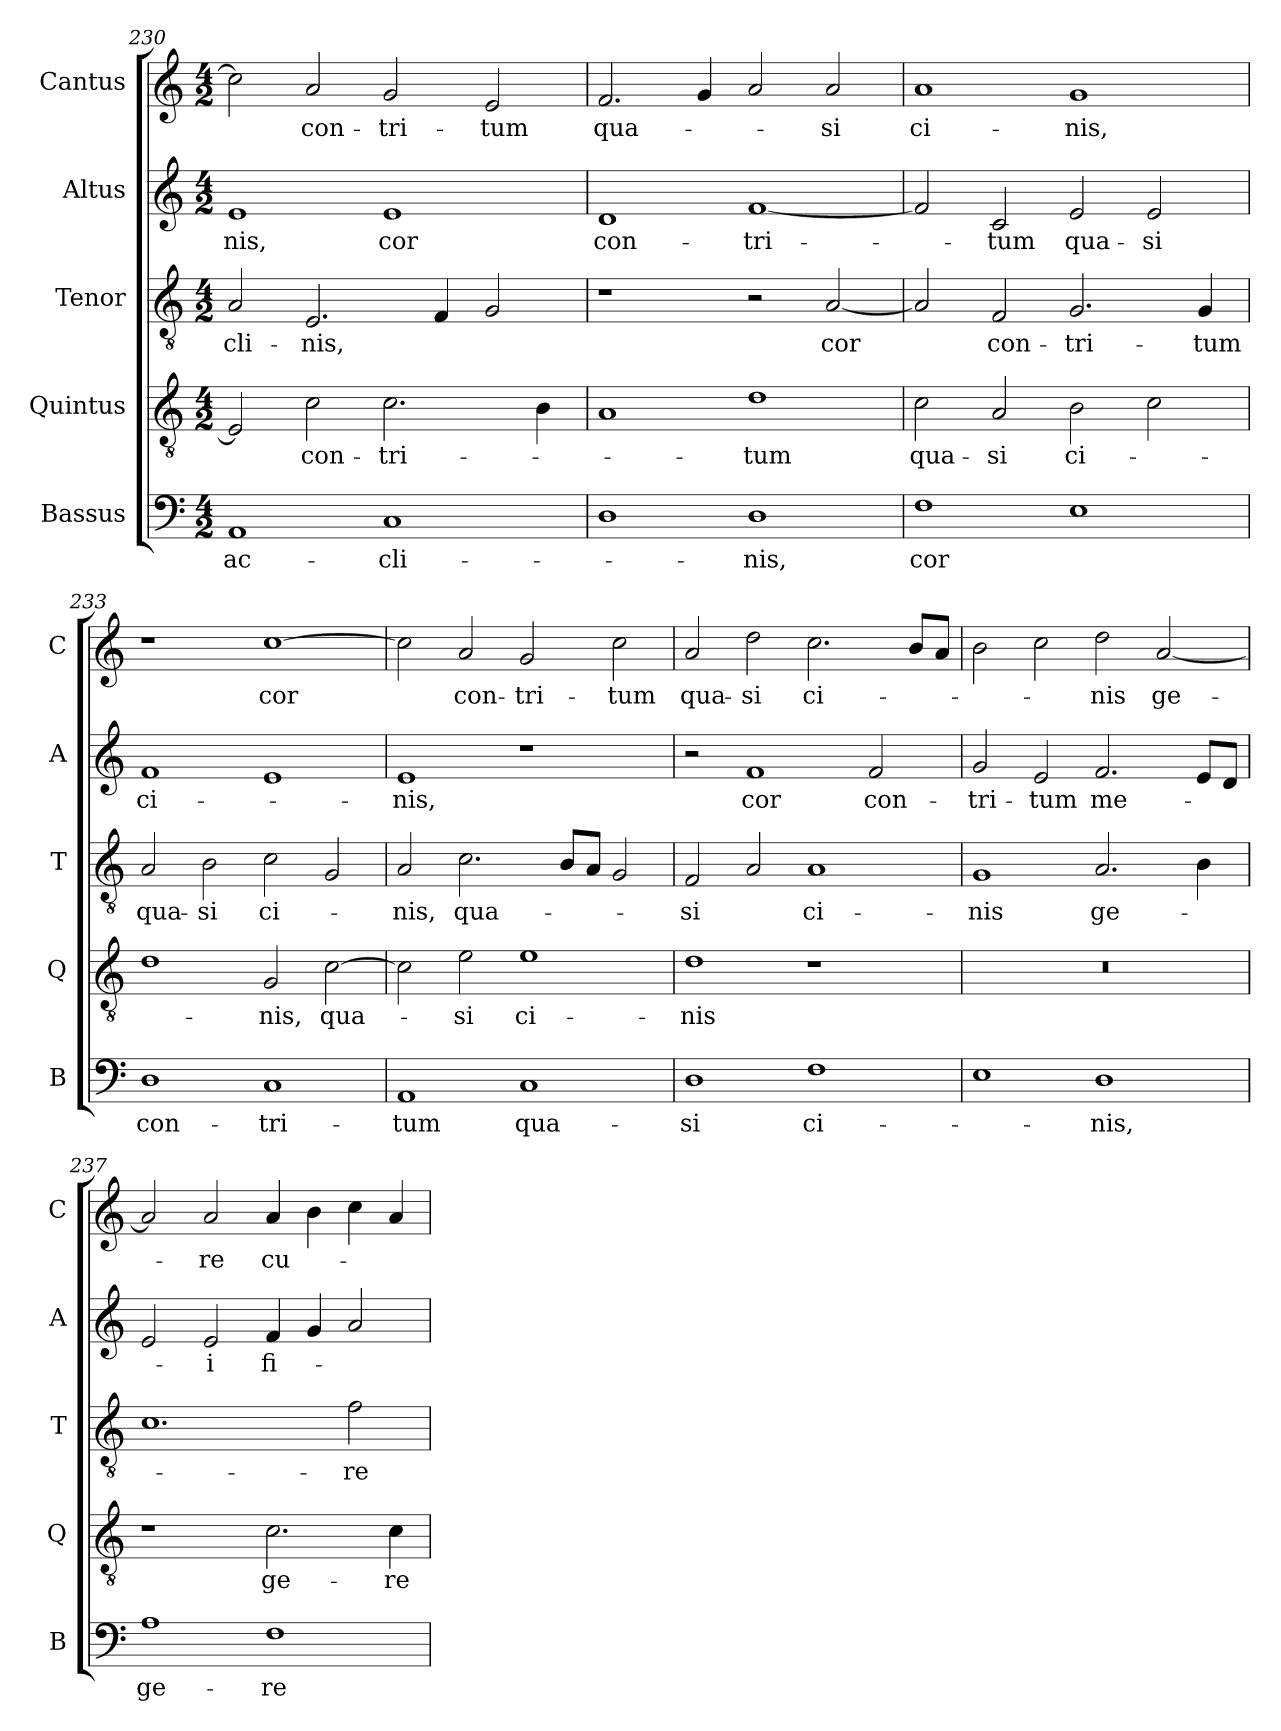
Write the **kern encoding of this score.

**kern	**text	**kern	**text	**kern	**text	**kern	**text	**kern	**text
*part5	*part5	*part4	*part4	*part3	*part3	*part2	*part2	*part1	*part1
*staff5	*staff5	*staff4	*staff4	*staff3	*staff3	*staff2	*staff2	*staff1	*staff1
*I"Bassus	*	*I"Quintus	*	*I"Tenor	*	*I"Altus	*	*I"Cantus	*
*I'B	*	*I'Q	*	*I'T	*	*I'A	*	*I'C	*
*clefF4	*	*clefGv2	*	*clefGv2	*	*clefG2	*	*clefG2	*
*k[]	*	*k[]	*	*k[]	*	*k[]	*	*k[]	*
*C:	*	*C:	*	*C:	*	*C:	*	*C:	*
*M4/2	*	*M4/2	*	*M4/2	*	*M4/2	*	*M4/2	*
=230	=230	=230	=230	=230	=230	=230	=230	=230	=230
!	!LO:LY:b	!	!	!	!	!	!	!	!
!	!	!	!	!	!LO:LY:b	!	!	!	!
!	!	!	!	!	!	!	!LO:LY:b	!	!
1AA	ac-	2E/]	.	2A/	-cli-	1e	-nis,	2cc\]	.
!	!	!	!LO:LY:b	!	!	!	!	!	!
!	!	!	!	!	!LO:LY:b	!	!	!	!
!	!	!	!	!	!	!	!	!	!LO:LY:b
.	.	2c\	con-	2.E/	-nis,	.	.	2a/	con-
!	!LO:LY:b	!	!	!	!	!	!	!	!
!	!	!	!LO:LY:b	!	!	!	!	!	!
!	!	!	!	!	!	!	!LO:LY:b	!	!
!	!	!	!	!	!	!	!	!	!LO:LY:b
1C	-cli-	2.c\	-tri-	.	.	1e	cor	2g/	-tri-
.	.	.	.	4F/	.	.	.	.	.
!	!	!	!	!	!	!	!	!	!LO:LY:b
.	.	.	.	2G/	.	.	.	2e/	-tum
.	.	4B\	.	.	.	.	.	.	.
!!LO:LB:g=z
=231	=231	=231	=231	=231	=231	=231	=231	=231	=231
!	!	!	!	!	!	!	!LO:LY:b	!	!
!	!	!	!	!	!	!	!	!	!LO:LY:b
1D	.	1A	.	1r	.	1d	con-	2.f/	qua-
.	.	.	.	.	.	.	.	4g/	.
!	!LO:LY:b	!	!	!	!	!	!	!	!
!	!	!	!LO:LY:b	!	!	!	!	!	!
!	!	!	!	!	!	!	!LO:LY:b	!	!
1D	-nis,	1d	-tum	2r	.	[1f	-tri-	2a/	.
!	!	!	!	!	!LO:LY:b	!	!	!	!
!	!	!	!	!	!	!	!	!	!LO:LY:b
.	.	.	.	[2A/	cor	.	.	2a/	-si
=232	=232	=232	=232	=232	=232	=232	=232	=232	=232
!	!LO:LY:b	!	!	!	!	!	!	!	!
!	!	!	!LO:LY:b	!	!	!	!	!	!
!	!	!	!	!	!	!	!	!	!LO:LY:b
1F	cor	2c\	qua-	2A/]	.	2f/]	.	1a	ci-
!	!	!	!LO:LY:b	!	!	!	!	!	!
!	!	!	!	!	!LO:LY:b	!	!	!	!
!	!	!	!	!	!	!	!LO:LY:b	!	!
.	.	2A/	-si	2F/	con-	2c/	-tum	.	.
!	!	!	!LO:LY:b	!	!	!	!	!	!
!	!	!	!	!	!LO:LY:b	!	!	!	!
!	!	!	!	!	!	!	!LO:LY:b	!	!
!	!	!	!	!	!	!	!	!	!LO:LY:b
1E	.	2B\	ci-	2.G/	-tri-	2e/	qua-	1g	-nis,
!	!	!	!	!	!	!	!LO:LY:b	!	!
.	.	2c\	.	.	.	2e/	-si	.	.
!	!	!	!	!	!LO:LY:b	!	!	!	!
.	.	.	.	4G/	-tum	.	.	.	.
=233	=233	=233	=233	=233	=233	=233	=233	=233	=233
!	!LO:LY:b	!	!	!	!	!	!	!	!
!	!	!	!	!	!LO:LY:b	!	!	!	!
!	!	!	!	!	!	!	!LO:LY:b	!	!
1D	con-	1d	.	2A/	qua-	1f	ci-	1r	.
!	!	!	!	!	!LO:LY:b	!	!	!	!
.	.	.	.	2B\	-si	.	.	.	.
!	!LO:LY:b	!	!	!	!	!	!	!	!
!	!	!	!LO:LY:b	!	!	!	!	!	!
!	!	!	!	!	!LO:LY:b	!	!	!	!
!	!	!	!	!	!	!	!	!	!LO:LY:b
1C	-tri-	2G/	-nis,	2c\	ci-	1e	.	[1cc	cor
!	!	!	!LO:LY:b	!	!	!	!	!	!
.	.	[2c\	qua-	2G/	.	.	.	.	.
=234	=234	=234	=234	=234	=234	=234	=234	=234	=234
!	!LO:LY:b	!	!	!	!	!	!	!	!
!	!	!	!	!	!LO:LY:b	!	!	!	!
!	!	!	!	!	!	!	!LO:LY:b	!	!
1AA	-tum	2c\]	.	2A/	-nis,	1e	-nis,	2cc\]	.
!	!	!	!LO:LY:b	!	!	!	!	!	!
!	!	!	!	!	!LO:LY:b	!	!	!	!
!	!	!	!	!	!	!	!	!	!LO:LY:b
.	.	2e\	-si	2.c\	qua-	.	.	2a/	con-
!	!LO:LY:b	!	!	!	!	!	!	!	!
!	!	!	!LO:LY:b	!	!	!	!	!	!
!	!	!	!	!	!	!	!	!	!LO:LY:b
1C	qua-	1e	ci-	.	.	1r	.	2g/	-tri-
.	.	.	.	8B/L	.	.	.	.	.
.	.	.	.	8A/J	.	.	.	.	.
!	!	!	!	!	!	!	!	!	!LO:LY:b
.	.	.	.	2G/	.	.	.	2cc\	-tum
=235	=235	=235	=235	=235	=235	=235	=235	=235	=235
!	!LO:LY:b	!	!	!	!	!	!	!	!
!	!	!	!LO:LY:b	!	!	!	!	!	!
!	!	!	!	!	!LO:LY:b	!	!	!	!
!	!	!	!	!	!	!	!	!	!LO:LY:b
1D	-si	1d	-nis	2F/	-si	2r	.	2a/	qua-
!	!	!	!	!	!	!	!LO:LY:b	!	!
!	!	!	!	!	!	!	!	!	!LO:LY:b
.	.	.	.	2A/	.	1f	cor	2dd\	-si
!	!LO:LY:b	!	!	!	!	!	!	!	!
!	!	!	!	!	!LO:LY:b	!	!	!	!
!	!	!	!	!	!	!	!	!	!LO:LY:b
1F	ci-	1r	.	1A	ci-	.	.	2.cc\	ci-
!	!	!	!	!	!	!	!LO:LY:b	!	!
.	.	.	.	.	.	2f/	con-	.	.
.	.	.	.	.	.	.	.	8b/L	.
.	.	.	.	.	.	.	.	8a/J	.
!!LO:LB:g=z
=236	=236	=236	=236	=236	=236	=236	=236	=236	=236
!	!	!	!	!	!LO:LY:b	!	!	!	!
!	!	!	!	!	!	!	!LO:LY:b	!	!
1E	.	0r	.	1G	-nis	2g/	-tri-	2b\	.
!	!	!	!	!	!	!	!LO:LY:b	!	!
.	.	.	.	.	.	2e/	-tum	2cc\	.
!	!LO:LY:b	!	!	!	!	!	!	!	!
!	!	!	!	!	!LO:LY:b	!	!	!	!
!	!	!	!	!	!	!	!LO:LY:b	!	!
!	!	!	!	!	!	!	!	!	!LO:LY:b
1D	-nis,	.	.	2.A/	ge-	2.f/	me-	2dd\	-nis
!	!	!	!	!	!	!	!	!	!LO:LY:b
.	.	.	.	.	.	.	.	[2a/	ge-
.	.	.	.	4B\	.	8e/L	.	.	.
.	.	.	.	.	.	8d/J	.	.	.
=237	=237	=237	=237	=237	=237	=237	=237	=237	=237
!	!LO:LY:b	!	!	!	!	!	!	!	!
1A	ge-	1r	.	1.c	.	2e/	.	2a/]	.
!	!	!	!	!	!	!	!LO:LY:b	!	!
!	!	!	!	!	!	!	!	!	!LO:LY:b
.	.	.	.	.	.	2e/	-i	2a/	-re
!	!LO:LY:b	!	!	!	!	!	!	!	!
!	!	!	!LO:LY:b	!	!	!	!	!	!
!	!	!	!	!	!	!	!LO:LY:b	!	!
!	!	!	!	!	!	!	!	!	!LO:LY:b
1F	-re	2.c\	ge-	.	.	4f/	fi-	4a/	cu-
.	.	.	.	.	.	4g/	.	4b\	.
!	!	!	!	!	!LO:LY:b	!	!	!	!
.	.	.	.	2f\	-re	2a/	.	4cc\	.
!	!	!	!LO:LY:b	!	!	!	!	!	!
.	.	4c\	-re	.	.	.	.	4a/	.
=	=	=	=	=	=	=	=	=	=
*-	*-	*-	*-	*-	*-	*-	*-	*-	*-
